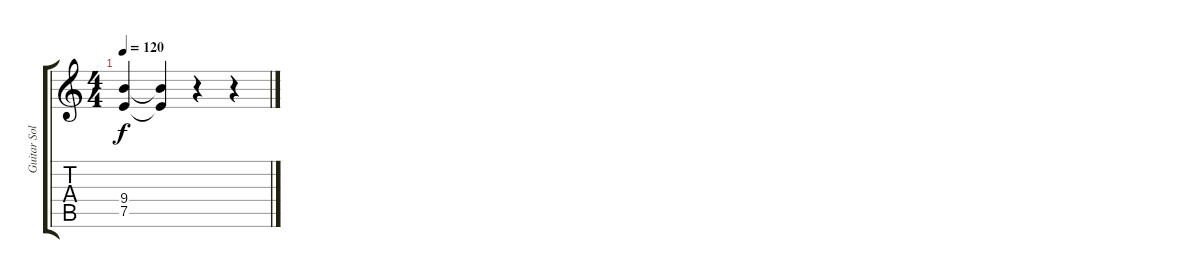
\track ("Guitar Solo" "Guitar Sol") {instrument overdrivenguitar}
\staff {score tabs}
\tuning (E4 B3 G3 D3 A2 E2) {hide}
\ts (4 4)
\tempo 120
\clef g2
\ks c
(9.4{t} 7.5{t}).4{dy f} (9.4{t} 7.5{t}).4 r.4 r.4
